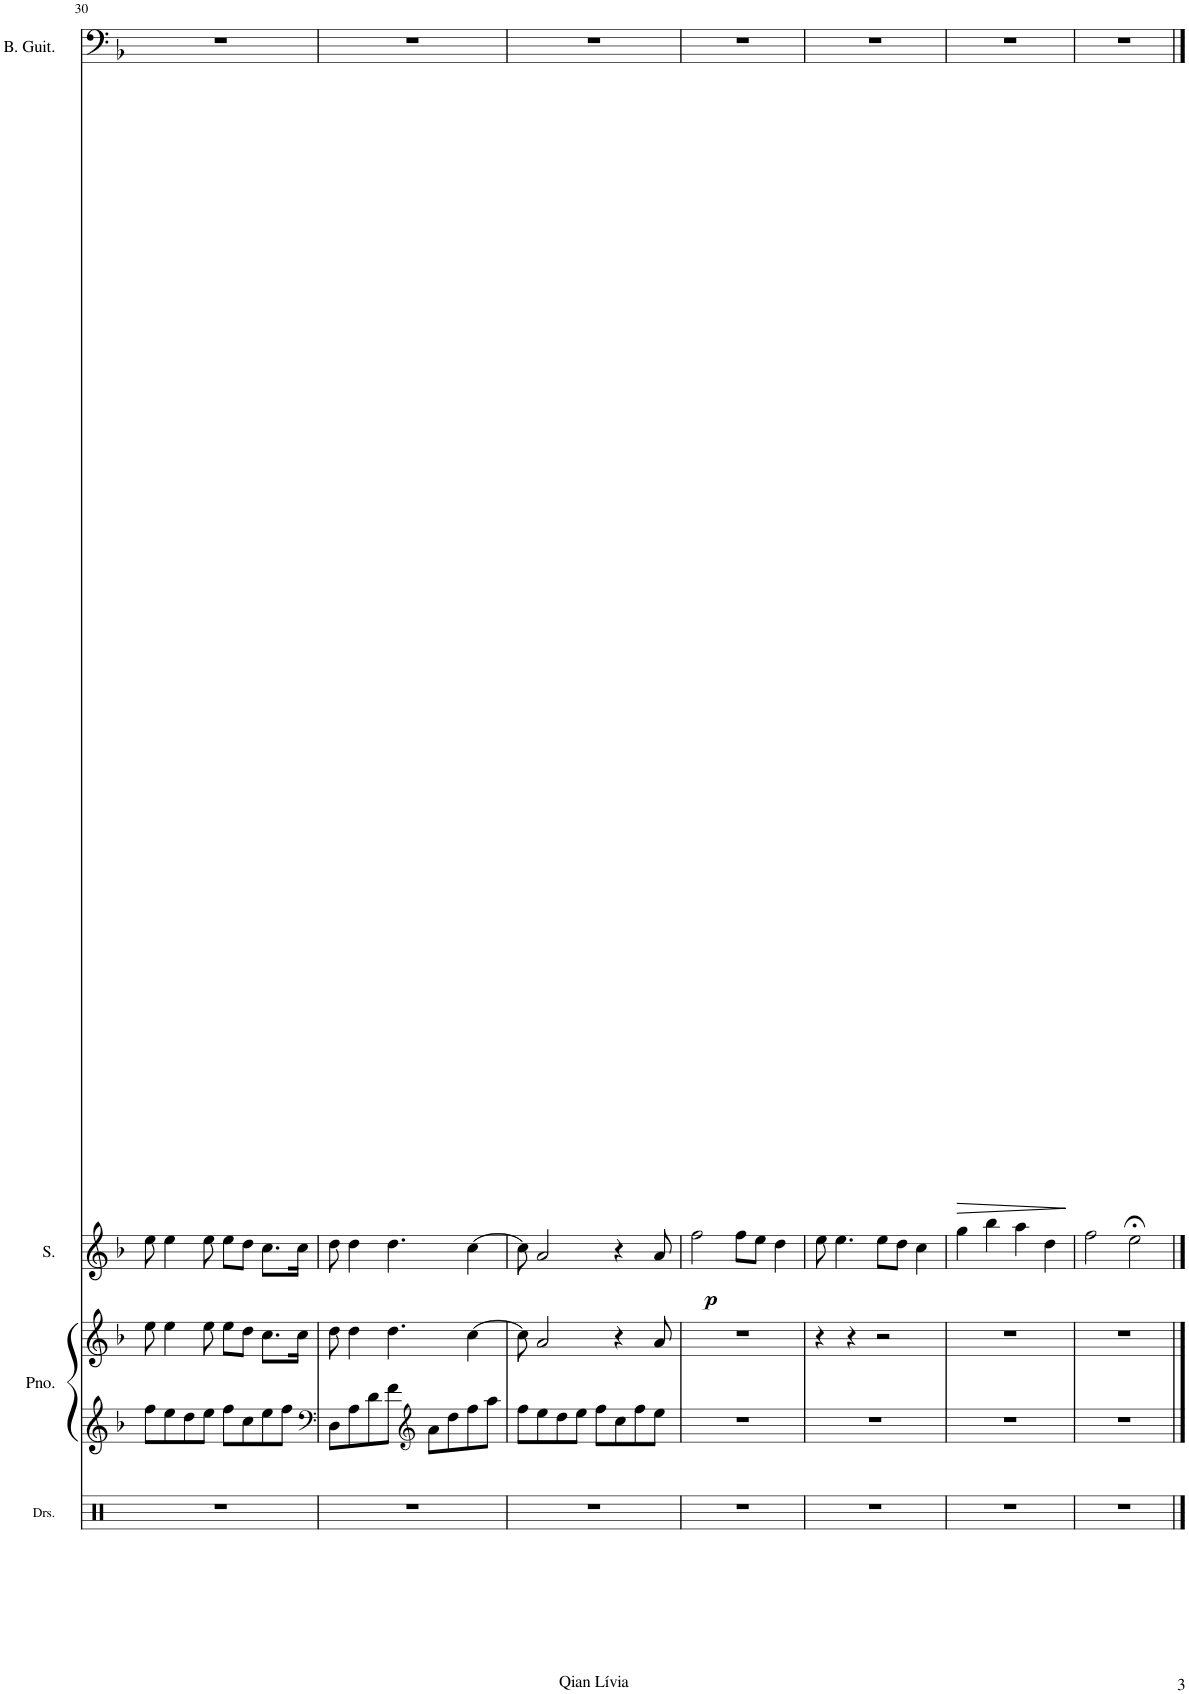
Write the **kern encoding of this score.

**kern	**kern	**kern	**kern	**dynam	**kern	**dynam
*part4	*part3	*part3	*part2	*part2	*part1	*part1
*staff5	*staff4	*staff3	*staff2	*staff2	*staff1	*staff1
*I"Drumset	*I"Piano	*	*I"Soprano	*	*I"Bass Guitar	*
*I'Drs.	*I'Pno.	*	*I'S.	*	*I'B. Guit.	*
!!LO:PB:g=z
*clefX	*clefG2	*clefG2	*clefG2	*	*clefF4	*
*	*	*	*	*	*ITrd12c21	*
*k[]	*k[b-]	*k[b-]	*k[b-]	*	*k[b-]	*
*M4/4	*M4/4	*M4/4	*M4/4	*	*M4/4	*
=30	=30	=30	=30	=30	=30	=30
1r	8ff\L	8ee\	8ee\	.	1r	.
.	8ee\	4ee\	4ee\	.	.	.
.	8dd\	.	.	.	.	.
.	8ee\J	8ee\	8ee\	.	.	.
.	8ff\L	8ee\L	8ee\L	.	.	.
.	8cc\	8dd\J	8dd\J	.	.	.
.	8ee\	8.cc\L	8.cc\L	.	.	.
.	8ff\J	.	.	.	.	.
.	.	16cc\Jk	16cc\Jk	.	.	.
=31	=31	=31	=31	=31	=31	=31
*	*clefF4	*	*	*	*	*
1r	8D\L	8dd\	8dd\	.	1r	.
.	8A\	4dd\	4dd\	.	.	.
.	8d\	.	.	.	.	.
.	8f\J	4.dd\	4.dd\	.	.	.
*	*clefG2	*	*	*	*	*
.	8a\L	.	.	.	.	.
.	8dd\	.	.	.	.	.
.	8ff\	[4cc\	[4cc\	.	.	.
.	8aa\J	.	.	.	.	.
=32	=32	=32	=32	=32	=32	=32
1r	8ff\L	8cc\]	8cc\]	.	1r	.
.	8ee\	2a/	2a/	.	.	.
.	8dd\	.	.	.	.	.
.	8ee\J	.	.	.	.	.
.	8ff\L	.	.	.	.	.
.	8cc\	4r	4r	.	.	.
.	8ff\	.	.	.	.	.
.	8ee\J	8a/	8a/	.	.	.
=33	=33	=33	=33	=33	=33	=33
!	!	!	!	!LO:DY:b	!	!
1r	1r	1r	2ff\	p	1r	.
.	.	.	8ff\L	.	.	.
.	.	.	8ee\J	.	.	.
.	.	.	4dd\	.	.	.
=34	=34	=34	=34	=34	=34	=34
1r	1r	4r	8ee\	.	1r	.
.	.	.	4.ee\	.	.	.
.	.	4r	.	.	.	.
.	.	2r	8ee\L	.	.	.
.	.	.	8dd\J	.	.	.
.	.	.	4cc\	.	.	.
=35	=35	=35	=35	=35	=35	=35
!	!	!	!	!	!	!LO:HP:b
1r	1r	1r	4gg\	.	1r	>
.	.	.	4bb-\	.	.	.
.	.	.	4aa\	.	.	.
.	.	.	4dd\	.	.	.
.	.	.	.	.	.	]
=36	=36	=36	=36	=36	=36	=36
1r	1r	1r	2ff\	.	1r	.
.	.	.	2ee;<\	.	.	.
==	==	==	==	==	==	==
*-	*-	*-	*-	*-	*-	*-
